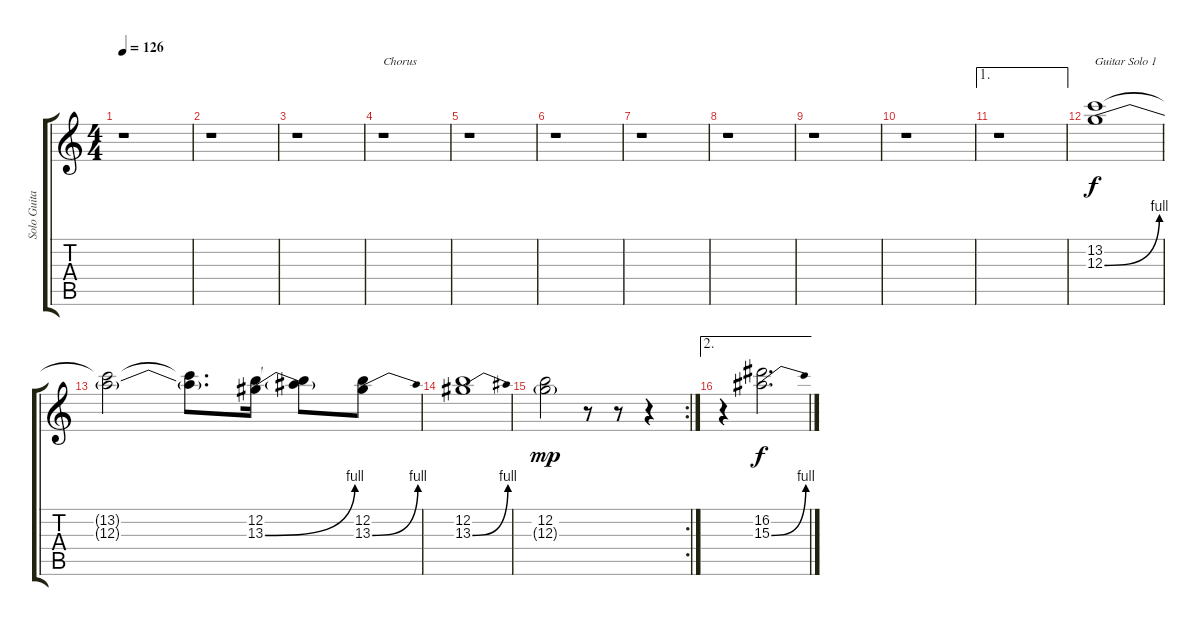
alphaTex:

\track ("Solo Guitar" "Solo Guita") {instrument distortionguitar}
\staff {score tabs}
\tuning (E4 B3 G3 D3 A2 E2) {hide}
\ts (4 4)
\tempo 126
\clef g2
\ks c
r.1{dy f} |
r.1 |
r.1 |
r.1{txt "Chorus"} |
r.1 |
r.1 |
r.1 |
r.1 |
r.1 |
r.1 |
\ae 1
r.1 |
(13.2 12.3{be (bend 0 0 60 4)}).1{txt "Guitar Solo 1"} |
(13.2{t} 12.3{t}).2 (13.2{t} 12.3{t}).8{d} (12.2 13.3{be (bend 0 0 60 4)}).16 (12.2{t} 13.3{t}).8 (12.2 13.3{be (bend 0 0 60 4)}).8 |
(12.2 13.3{be (bend 0 0 60 4)}).1 |
\rc 2
(12.2 12.3{g}).2{dy mp} r.8 r.8 r.4 |
\ae 2
r.4 (16.2 15.3{be (bend 0 0 60 4)}).2{d dy f}
